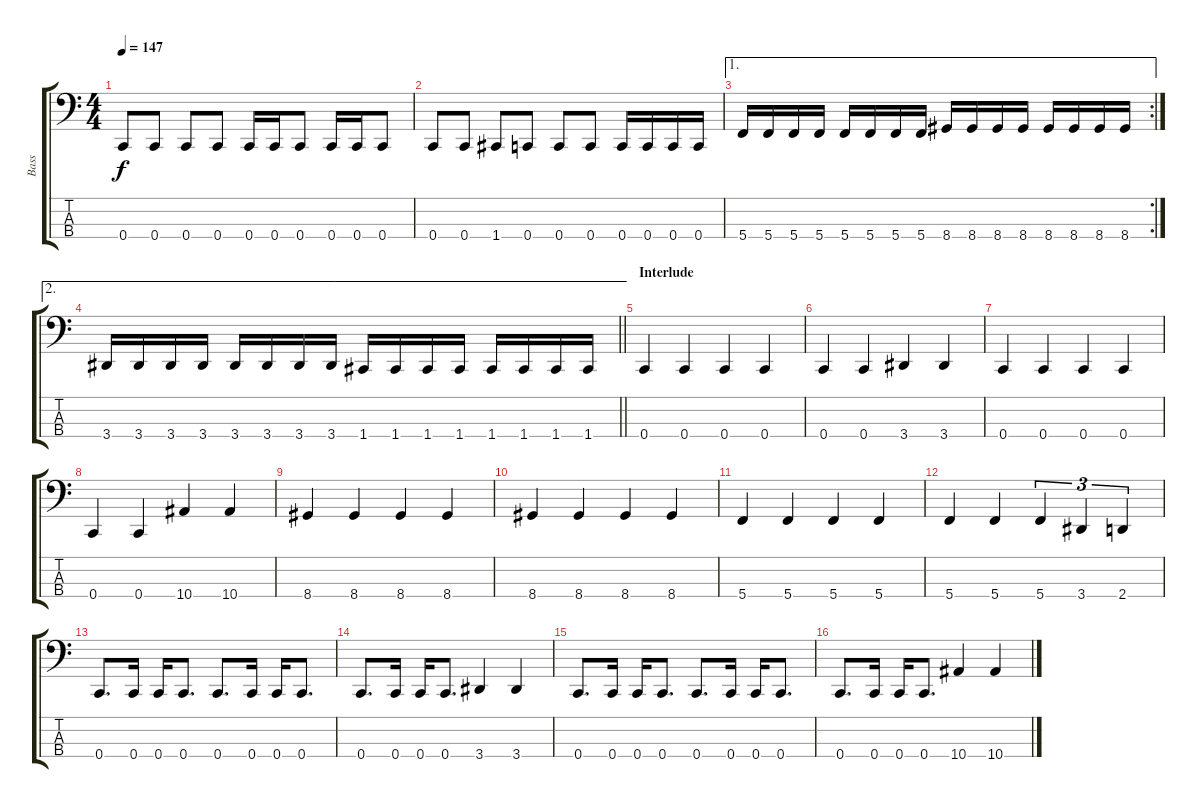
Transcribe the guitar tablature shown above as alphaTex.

\track ("Bass" "Bass") {instrument electricbasspick}
\staff {score tabs}
\tuning (F2 C2 G1 C1) {hide}
\ts (4 4)
\tempo 147
\clef f4
\ks c
0.4.8{dy f} 0.4.8 0.4.8 0.4.8 0.4.16 0.4.16 0.4.8 0.4.16 0.4.16 0.4.8 |
0.4.8 0.4.8 1.4.8 0.4.8 0.4.8 0.4.8 0.4.16 0.4.16 0.4.16 0.4.16 |
\ae 1
\rc 2
5.4.16 5.4.16 5.4.16 5.4.16 5.4.16 5.4.16 5.4.16 5.4.16 8.4.16 8.4.16 8.4.16 8.4.16 8.4.16 8.4.16 8.4.16 8.4.16 |
\ae 2
\barLineRight lightlight
3.4.16 3.4.16 3.4.16 3.4.16 3.4.16 3.4.16 3.4.16 3.4.16 1.4.16 1.4.16 1.4.16 1.4.16 1.4.16 1.4.16 1.4.16 1.4.16 |
\section ("" "Interlude")
0.4.4 0.4.4 0.4.4 0.4.4 |
0.4.4 0.4.4 3.4.4 3.4.4 |
0.4.4 0.4.4 0.4.4 0.4.4 |
0.4.4 0.4.4 10.4.4 10.4.4 |
8.4.4 8.4.4 8.4.4 8.4.4 |
8.4.4 8.4.4 8.4.4 8.4.4 |
5.4.4 5.4.4 5.4.4 5.4.4 |
5.4.4 5.4.4 5.4.4{tu (3 2)} 3.4.4{tu (3 2)} 2.4.4{tu (3 2)} |
0.4.8{d} 0.4.16 0.4.16 0.4.8{d} 0.4.8{d} 0.4.16 0.4.16 0.4.8{d} |
0.4.8{d} 0.4.16 0.4.16 0.4.8{d} 3.4.4 3.4.4 |
0.4.8{d} 0.4.16 0.4.16 0.4.8{d} 0.4.8{d} 0.4.16 0.4.16 0.4.8{d} |
0.4.8{d} 0.4.16 0.4.16 0.4.8{d} 10.4.4 10.4.4
